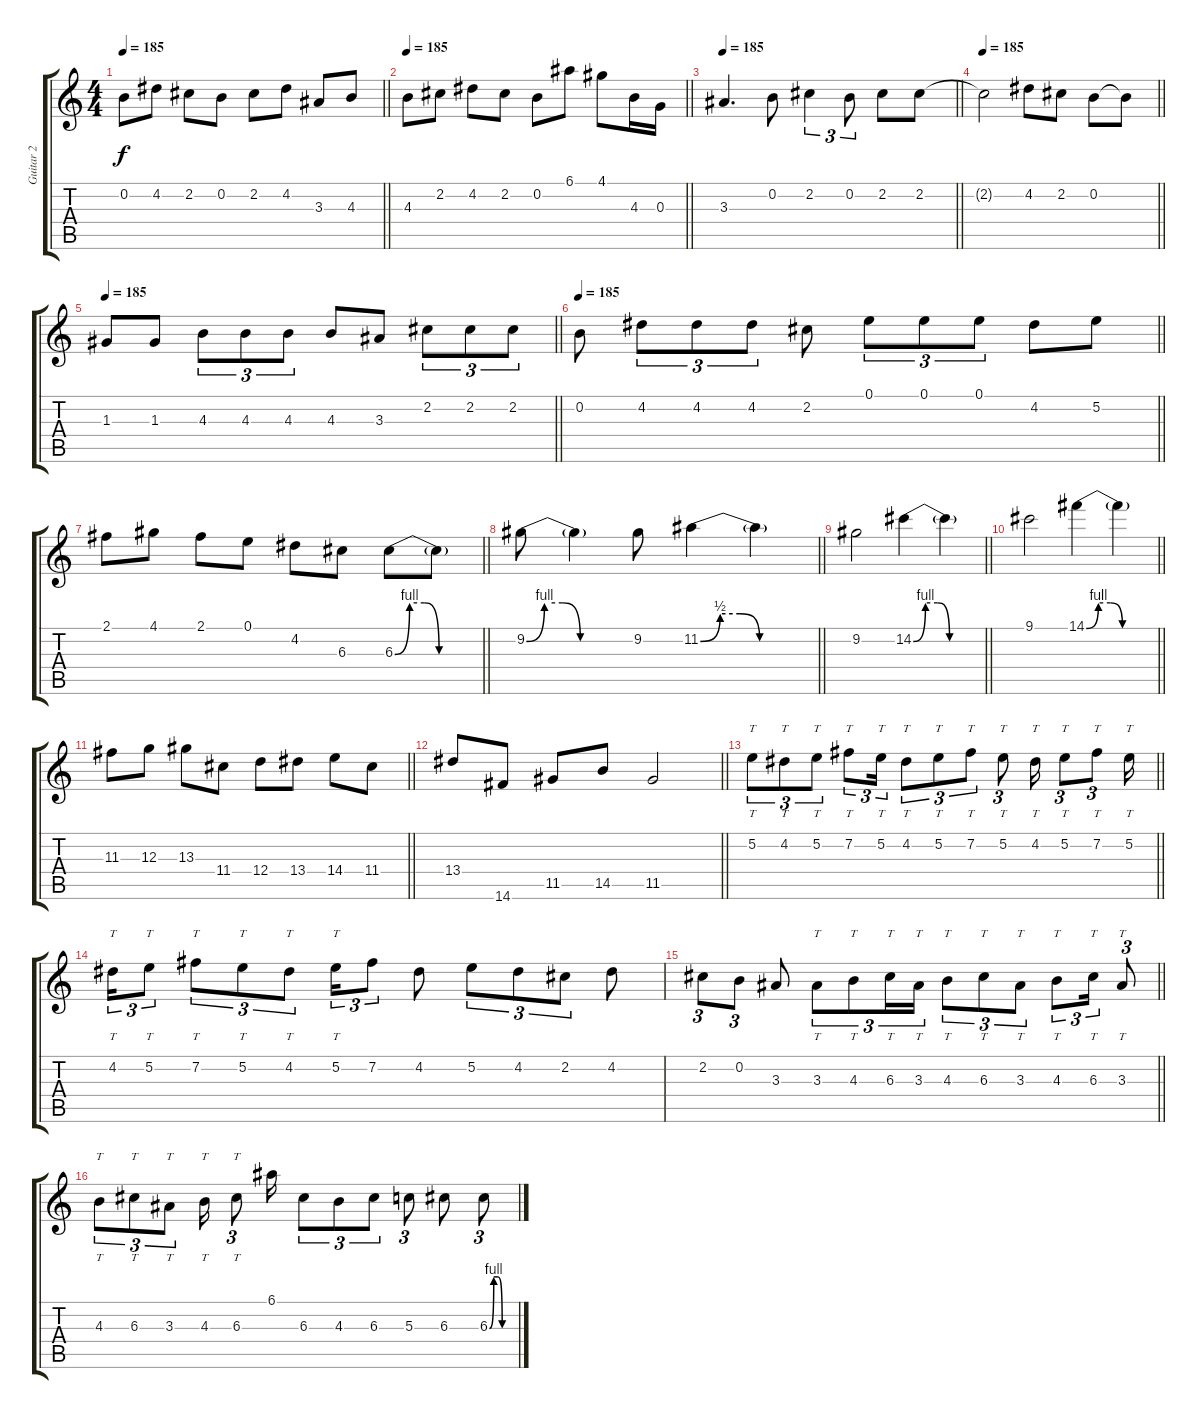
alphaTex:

\track ("Guitar 2" "Guitar 2") {instrument distortionguitar}
\staff {score tabs}
\tuning (E4 B3 G3 D3 A2 E2) {hide}
\ts (4 4)
\tempo 185
\clef g2
\barLineRight lightlight
\ks c
0.2.8{dy f} 4.2.8 2.2.8 0.2.8 2.2.8 4.2.8 3.3.8 4.3.8 |
\tempo 185
\barLineRight lightlight
4.3.8 2.2.8 4.2.8 2.2.8 0.2.8 6.1.8 4.1.8 4.3.16 0.3.16 |
\tempo 185
\barLineRight lightlight
3.3.4{d} 0.2.8 2.2.4{tu (3 2)} 0.2.8{tu (3 2)} 2.2.8 2.2.8 |
\tempo 185
\barLineRight lightlight
2.2{t}.2 4.2.8 2.2.8 0.2.8 0.2{t}.8 |
\tempo 185
\barLineRight lightlight
1.3.8 1.3.8 4.3.8{tu (3 2)} 4.3.8{tu (3 2)} 4.3.8{tu (3 2)} 4.3.8 3.3.8 2.2.8{tu (3 2)} 2.2.8{tu (3 2)} 2.2.8{tu (3 2)} |
\tempo 185
\barLineRight lightlight
0.2.8 4.2.8{tu (3 2)} 4.2.8{tu (3 2)} 4.2.8{tu (3 2)} 2.2.8 0.1.8{tu (3 2)} 0.1.8{tu (3 2)} 0.1.8{tu (3 2)} 4.2.8 5.2.8 |
\barLineRight lightlight
2.1.8 4.1.8 2.1.8 0.1.8 4.2.8 6.3.8 6.3{be (custom 0 0 10 4 20 4 30 0 60 0)}.8 6.3{t}.8 |
\barLineRight lightlight
9.2{be (custom 0 0 10 4 20 4 30 0 60 0)}.8 9.2{t}.4 9.2.8 11.2{be (custom 0 0 10 2 20 2 30 0 60 0)}.4 11.2{t}.4 |
\barLineRight lightlight
9.2.2 14.2{be (custom 0 0 10 4 20 4 30 0 60 0)}.4 14.2{t}.4 |
\barLineRight lightlight
9.1.2 14.1{be (custom 0 0 10 4 20 4 30 0 60 0)}.4 14.1{t}.4 |
\barLineRight lightlight
11.3.8 12.3.8 13.3.8 11.4.8 12.4.8 13.4.8 14.4.8 11.4.8 |
\barLineRight lightlight
13.4.8 14.6.8 11.5.8 14.5.8 11.5.2 |
\barLineRight lightlight
5.2.8{tt tu (3 2)} 4.2.8{tt tu (3 2)} 5.2.8{tt tu (3 2)} 7.2.8{tt tu (3 2)} 5.2.16{tt tu (3 2)} 4.2.8{tt tu (3 2)} 5.2.8{tt tu (3 2)} 7.2.8{tt tu (3 2)} 5.2.8{tt tu (3 2)} 4.2.16{tt} 5.2.8{tt tu (3 2)} 7.2.8{tt tu (3 2)} 5.2.16{tt} |
4.2.16{tt tu (3 2)} 5.2.8{tt tu (3 2)} 7.2.8{tt tu (3 2)} 5.2.8{tt tu (3 2)} 4.2.8{tt tu (3 2)} 5.2.16{tt tu (3 2)} 7.2.8{tu (3 2)} 4.2.8 5.2.8{tu (3 2)} 4.2.8{tu (3 2)} 2.2.8{tu (3 2)} 4.2.8 |
\barLineRight lightlight
2.2.8{tu (3 2)} 0.2.8{tu (3 2)} 3.3.8 3.3.8{tt tu (3 2)} 4.3.8{tt tu (3 2)} 6.3.16{tt tu (3 2)} 3.3.16{tt tu (3 2)} 4.3.8{tt tu (3 2)} 6.3.8{tt tu (3 2)} 3.3.8{tt tu (3 2)} 4.3.8{tt tu (3 2)} 6.3.16{tt tu (3 2)} 3.3.8{tt tu (3 2)} |
4.3.8{tt tu (3 2)} 6.3.8{tt tu (3 2)} 3.3.8{tt tu (3 2)} 4.3.16{tt} 6.3.8{tt tu (3 2)} 6.1.16 6.3.8{tu (3 2)} 4.3.8{tu (3 2)} 6.3.8{tu (3 2)} 5.3.8{tu (3 2)} 6.3.8 6.3{be (custom 0 0 10 4 20 4 30 0 60 0)}.8{tu (3 2)}
